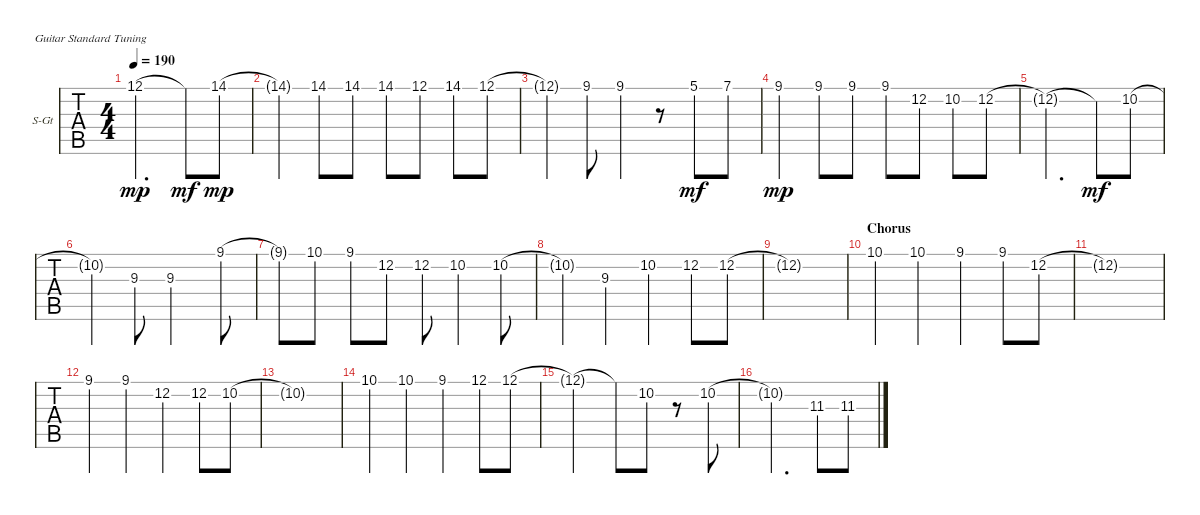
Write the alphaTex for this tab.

\defaultSystemsLayout 4
\bracketExtendMode groupsimilarinstruments
\firstSystemTrackNameOrientation horizontal
\otherSystemsTrackNameOrientation horizontal
\track ("Vocals" "S-Gt") {mute instrument acousticguitarsteel}
\staff {tabs}
\tuning (E4 B3 G3 D3 A2 E2)
\ts (4 4)
\tempo 190
\clef g2
\ks c
12.1{t}.2{d dy mp} 12.1{t}.8{dy mf} 14.1.8{dy mp} |
14.1{t}.4 14.1.8 14.1.8 14.1.8 12.1.8 14.1.8 12.1.8 |
12.1{t}.4 9.1.8 9.1.4 r.8 5.1.8{dy mf} 7.1.8 |
9.1.4{dy mp} 9.1.8 9.1.8 9.1.8 12.2.8 10.2.8 12.2.8 |
12.2{t}.2{d} 12.2{t}.8{dy mf} 10.2.8 |
10.2{t}.4 9.3.8 9.3.2 9.1.8 |
9.1{t}.8 10.1.8 9.1.8 12.2.8 12.2.8 10.2.4 10.2.8 |
10.2{t}.4 9.3.4 10.2.4 12.2.8 12.2.8 |
12.2{t}.1 |
\section ("" "Chorus")
10.1.4 10.1.4 9.1.4 9.1.8 12.2.8 |
12.2{t}.1 |
9.1.4 9.1.4 12.2.4 12.2.8 10.2.8 |
10.2{t}.1 |
10.1.4 10.1.4 9.1.4 12.1.8 12.1.8 |
12.1{t}.2 12.1{t}.8 10.2.8 r.8 10.2.8 |
10.2{t}.2{d} 11.3.8 11.3.8
